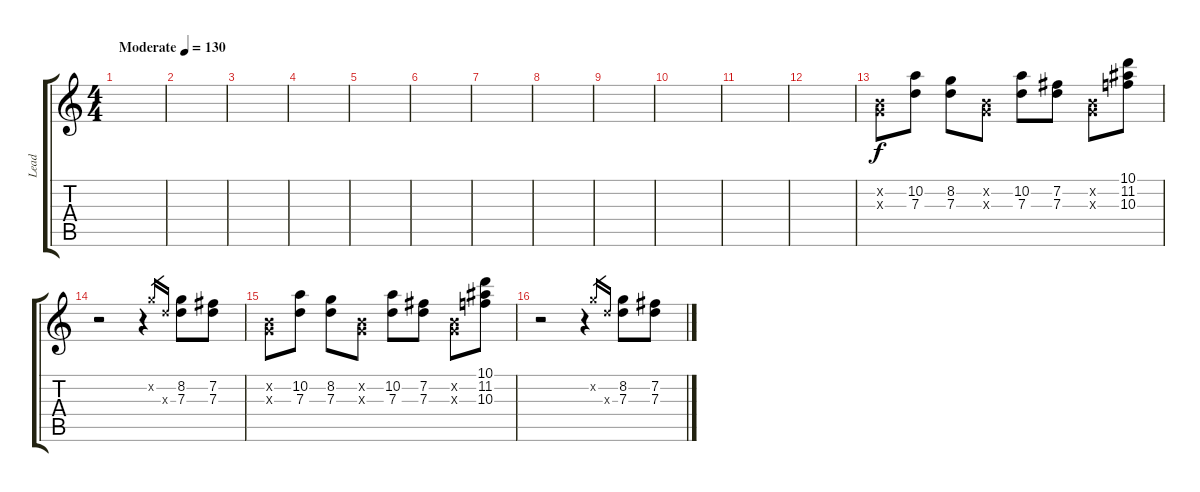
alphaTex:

\track ("Lead" "Lead") {instrument distortionguitar}
\staff {score tabs}
\tuning (E4 B3 G3 D3 A2 D2) {hide}
\ts (4 4)
\tempo (130 "Moderate")
\clef g2
\ks c
|
|
|
|
|
|
|
|
|
|
|
|
(0.2{x} 0.3{x}).8 (10.2 7.3).8 (8.2 7.3).8 (0.2{x} 0.3{x}).8 (10.2 7.3).8 (7.2 7.3).8 (0.2{x} 0.3{x}).8 (10.1 11.2 10.3).8 |
r.2 r.4 8.2{x}.16{gr} 7.3{x}.16{gr} (8.2 7.3).8 (7.2 7.3).8 |
(0.2{x} 0.3{x}).8 (10.2 7.3).8 (8.2 7.3).8 (0.2{x} 0.3{x}).8 (10.2 7.3).8 (7.2 7.3).8 (0.2{x} 0.3{x}).8 (10.1 11.2 10.3).8 |
r.2 r.4 8.2{x}.16{gr} 7.3{x}.16{gr} (8.2 7.3).8 (7.2 7.3).8
